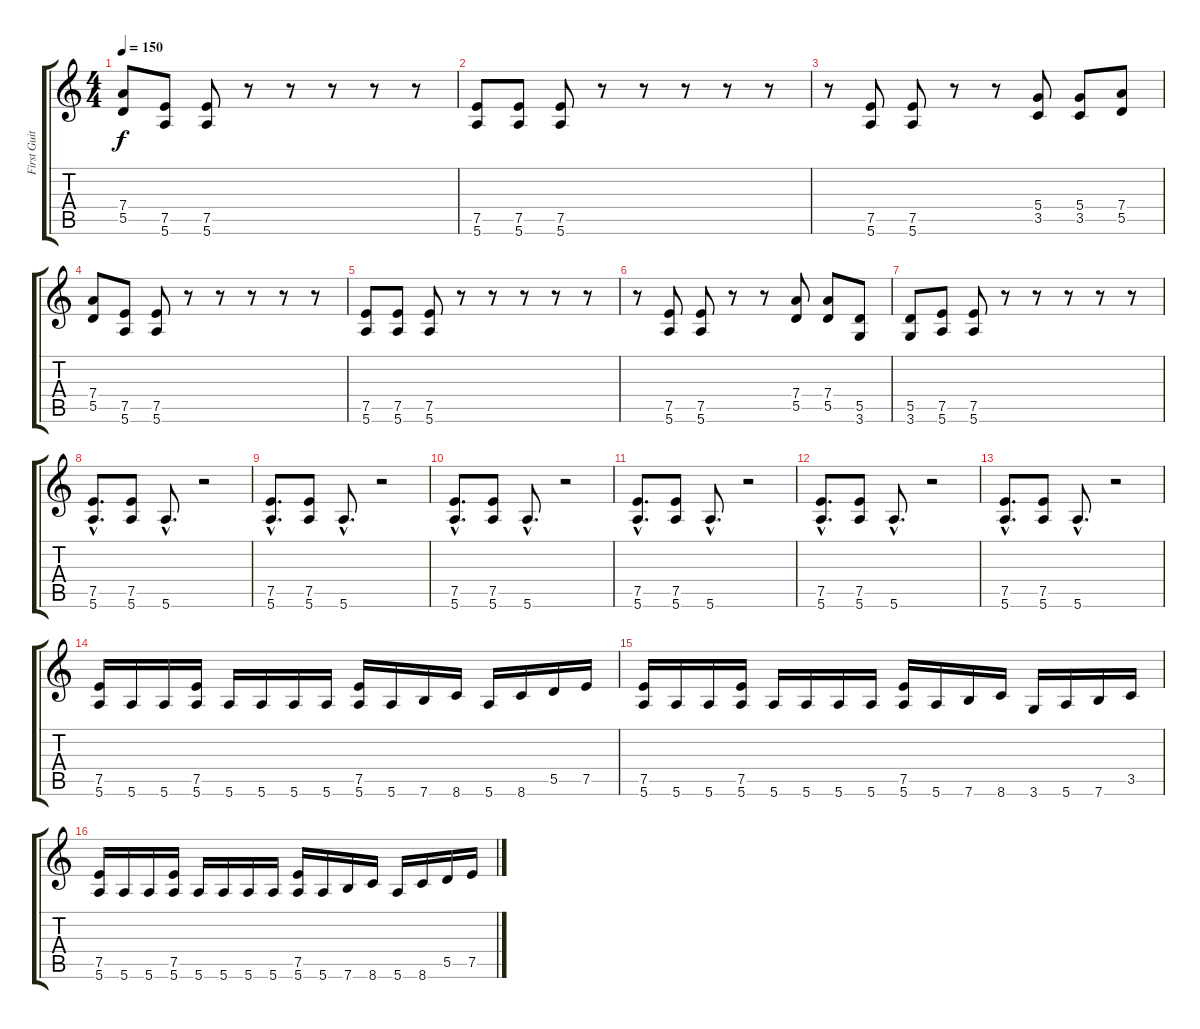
\track ("First Guitar" "First Guit") {instrument overdrivenguitar}
\staff {score tabs}
\tuning (E4 B3 G3 D3 A2 E2) {hide}
\ts (4 4)
\tempo 150
\clef g2
\ks c
(7.4 5.5).8{dy f} (7.5 5.6).8 (7.5 5.6).8 r.8 r.8 r.8 r.8 r.8 |
(7.5 5.6).8 (7.5 5.6).8 (7.5 5.6).8 r.8 r.8 r.8 r.8 r.8 |
r.8 (7.5 5.6).8 (7.5 5.6).8 r.8 r.8 (5.4 3.5).8 (5.4 3.5).8 (7.4 5.5).8 |
(7.4 5.5).8 (7.5 5.6).8 (7.5 5.6).8 r.8 r.8 r.8 r.8 r.8 |
(7.5 5.6).8 (7.5 5.6).8 (7.5 5.6).8 r.8 r.8 r.8 r.8 r.8 |
r.8 (7.5 5.6).8 (7.5 5.6).8 r.8 r.8 (7.4 5.5).8 (7.4 5.5).8 (5.5 3.6).8 |
(5.5 3.6).8 (7.5 5.6).8 (7.5 5.6).8 r.8 r.8 r.8 r.8 r.8 |
(7.5{hac} 5.6{hac}).8{d} (7.5 5.6).8 5.6{hac}.8{d} r.2 |
(7.5{hac} 5.6{hac}).8{d} (7.5 5.6).8 5.6{hac}.8{d} r.2 |
(7.5{hac} 5.6{hac}).8{d} (7.5 5.6).8 5.6{hac}.8{d} r.2 |
(7.5{hac} 5.6{hac}).8{d} (7.5 5.6).8 5.6{hac}.8{d} r.2 |
(7.5{hac} 5.6{hac}).8{d} (7.5 5.6).8 5.6{hac}.8{d} r.2 |
(7.5{hac} 5.6{hac}).8{d} (7.5 5.6).8 5.6{hac}.8{d} r.2 |
(7.5 5.6).16 5.6.16 5.6.16 (7.5 5.6).16 5.6.16 5.6.16 5.6.16 5.6.16 (7.5 5.6).16 5.6.16 7.6.16 8.6.16 5.6.16 8.6.16 5.5.16 7.5.16 |
(7.5 5.6).16 5.6.16 5.6.16 (7.5 5.6).16 5.6.16 5.6.16 5.6.16 5.6.16 (7.5 5.6).16 5.6.16 7.6.16 8.6.16 3.6.16 5.6.16 7.6.16 3.5.16 |
(7.5 5.6).16 5.6.16 5.6.16 (7.5 5.6).16 5.6.16 5.6.16 5.6.16 5.6.16 (7.5 5.6).16 5.6.16 7.6.16 8.6.16 5.6.16 8.6.16 5.5.16 7.5.16
